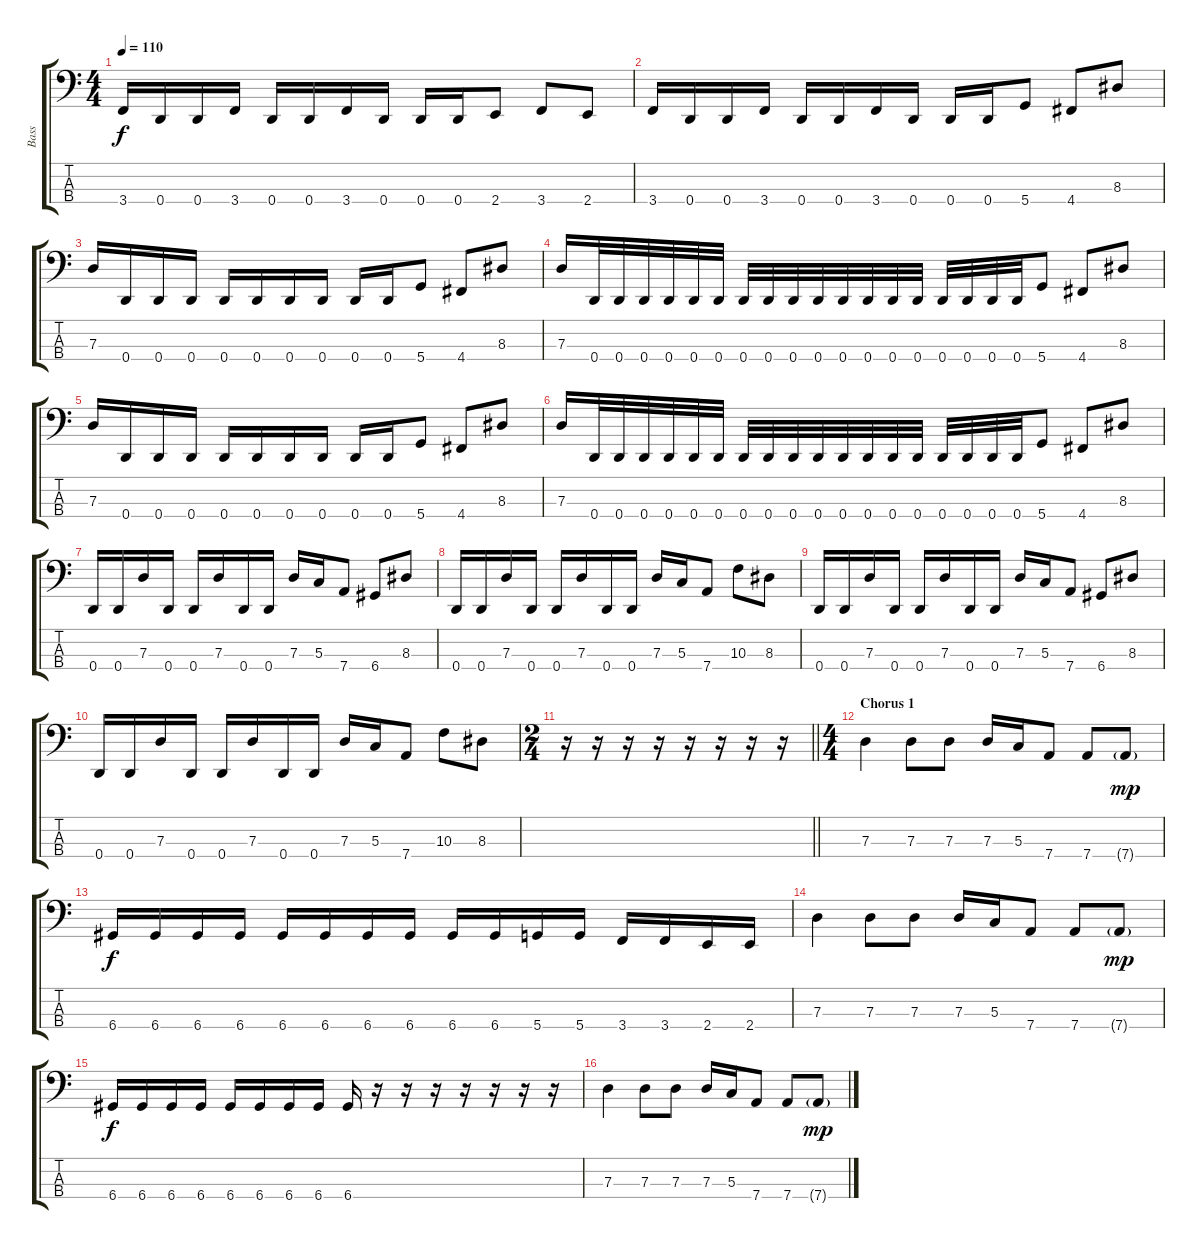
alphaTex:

\track ("Bass" "Bass") {instrument electricbasspick}
\staff {score tabs}
\tuning (F2 C2 G1 D1) {hide}
\ts (4 4)
\tempo 110
\clef f4
\ks c
3.4.16{dy f} 0.4.16 0.4.16 3.4.16 0.4.16 0.4.16 3.4.16 0.4.16 0.4.16 0.4.16 2.4.8 3.4.8 2.4.8 |
3.4.16 0.4.16 0.4.16 3.4.16 0.4.16 0.4.16 3.4.16 0.4.16 0.4.16 0.4.16 5.4.8 4.4.8 8.3.8 |
7.3.16 0.4.16 0.4.16 0.4.16 0.4.16 0.4.16 0.4.16 0.4.16 0.4.16 0.4.16 5.4.8 4.4.8 8.3.8 |
7.3.16 0.4.32 0.4.32 0.4.32 0.4.32 0.4.32 0.4.32 0.4.32 0.4.32 0.4.32 0.4.32 0.4.32 0.4.32 0.4.32 0.4.32 0.4.32 0.4.32 0.4.32 0.4.32 5.4.8 4.4.8 8.3.8 |
7.3.16 0.4.16 0.4.16 0.4.16 0.4.16 0.4.16 0.4.16 0.4.16 0.4.16 0.4.16 5.4.8 4.4.8 8.3.8 |
7.3.16 0.4.32 0.4.32 0.4.32 0.4.32 0.4.32 0.4.32 0.4.32 0.4.32 0.4.32 0.4.32 0.4.32 0.4.32 0.4.32 0.4.32 0.4.32 0.4.32 0.4.32 0.4.32 5.4.8 4.4.8 8.3.8 |
0.4.16 0.4.16 7.3.16 0.4.16 0.4.16 7.3.16 0.4.16 0.4.16 7.3.16 5.3.16 7.4.8 6.4.8 8.3.8 |
0.4.16 0.4.16 7.3.16 0.4.16 0.4.16 7.3.16 0.4.16 0.4.16 7.3.16 5.3.16 7.4.8 10.3.8 8.3.8 |
0.4.16 0.4.16 7.3.16 0.4.16 0.4.16 7.3.16 0.4.16 0.4.16 7.3.16 5.3.16 7.4.8 6.4.8 8.3.8 |
0.4.16 0.4.16 7.3.16 0.4.16 0.4.16 7.3.16 0.4.16 0.4.16 7.3.16 5.3.16 7.4.8 10.3.8 8.3.8 |
\ts (2 4)
\barLineRight lightlight
r.16 r.16 r.16 r.16 r.16 r.16 r.16 r.16 |
\ts (4 4)
\section ("" "Chorus 1")
7.3.4 7.3.8 7.3.8 7.3.16 5.3.16 7.4.8 7.4.8 7.4{g}.8{dy mp} |
6.4.16{dy f} 6.4.16 6.4.16 6.4.16 6.4.16 6.4.16 6.4.16 6.4.16 6.4.16 6.4.16 5.4.16 5.4.16 3.4.16 3.4.16 2.4.16 2.4.16 |
7.3.4 7.3.8 7.3.8 7.3.16 5.3.16 7.4.8 7.4.8 7.4{g}.8{dy mp} |
6.4.16{dy f} 6.4.16 6.4.16 6.4.16 6.4.16 6.4.16 6.4.16 6.4.16 6.4.16 r.16 r.16 r.16 r.16 r.16 r.16 r.16 |
7.3.4 7.3.8 7.3.8 7.3.16 5.3.16 7.4.8 7.4.8 7.4{g}.8{dy mp}
